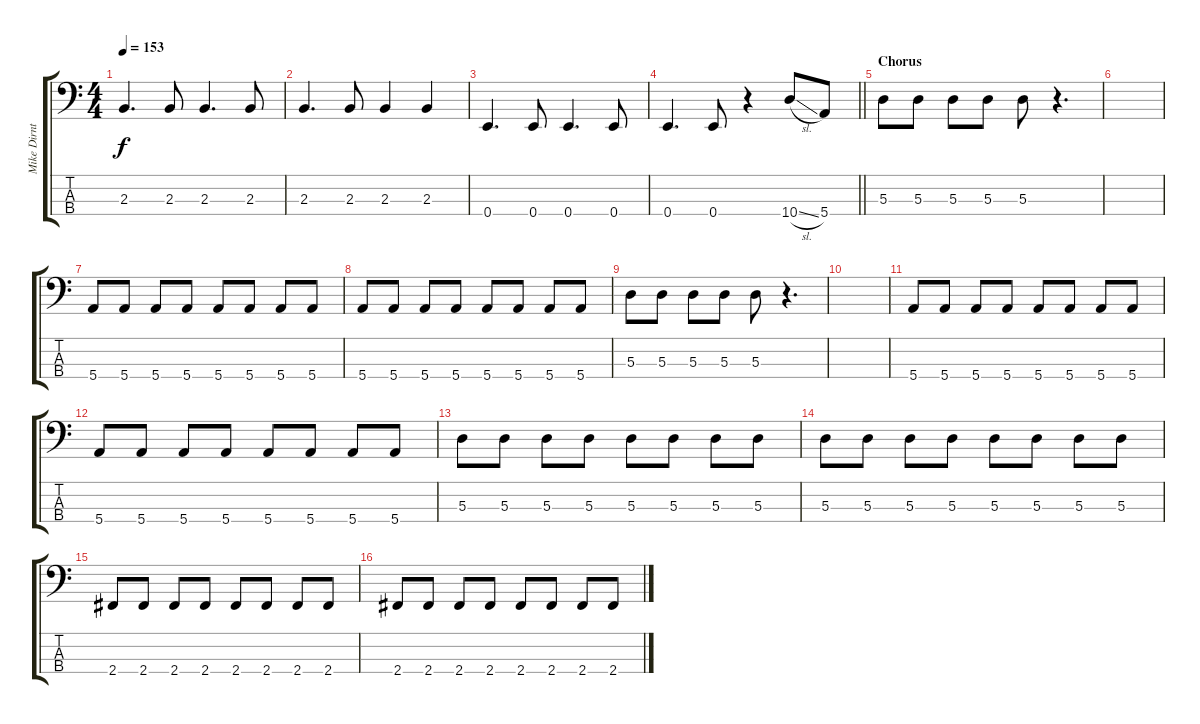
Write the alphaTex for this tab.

\track ("Mike Dirnt (Bass)" "Mike Dirnt") {instrument electricbasspick}
\staff {score tabs}
\tuning (G2 D2 A1 E1) {hide}
\ts (4 4)
\tempo 153
\clef f4
\ks c
2.3.4{d dy f} 2.3.8 2.3.4{d} 2.3.8 |
2.3.4{d} 2.3.8 2.3.4 2.3.4 |
0.4.4{d} 0.4.8 0.4.4{d} 0.4.8 |
\barLineRight lightlight
0.4.4{d} 0.4.8 r.4 10.4{sl}.8 5.4.8 |
\section ("" "Chorus")
5.3.8 5.3.8 5.3.8 5.3.8 5.3.8 r.4{d} |
|
5.4.8 5.4.8 5.4.8 5.4.8 5.4.8 5.4.8 5.4.8 5.4.8 |
5.4.8 5.4.8 5.4.8 5.4.8 5.4.8 5.4.8 5.4.8 5.4.8 |
5.3.8 5.3.8 5.3.8 5.3.8 5.3.8 r.4{d} |
|
5.4.8 5.4.8 5.4.8 5.4.8 5.4.8 5.4.8 5.4.8 5.4.8 |
5.4.8 5.4.8 5.4.8 5.4.8 5.4.8 5.4.8 5.4.8 5.4.8 |
5.3.8 5.3.8 5.3.8 5.3.8 5.3.8 5.3.8 5.3.8 5.3.8 |
5.3.8 5.3.8 5.3.8 5.3.8 5.3.8 5.3.8 5.3.8 5.3.8 |
2.4.8 2.4.8 2.4.8 2.4.8 2.4.8 2.4.8 2.4.8 2.4.8 |
2.4.8 2.4.8 2.4.8 2.4.8 2.4.8 2.4.8 2.4.8 2.4.8
